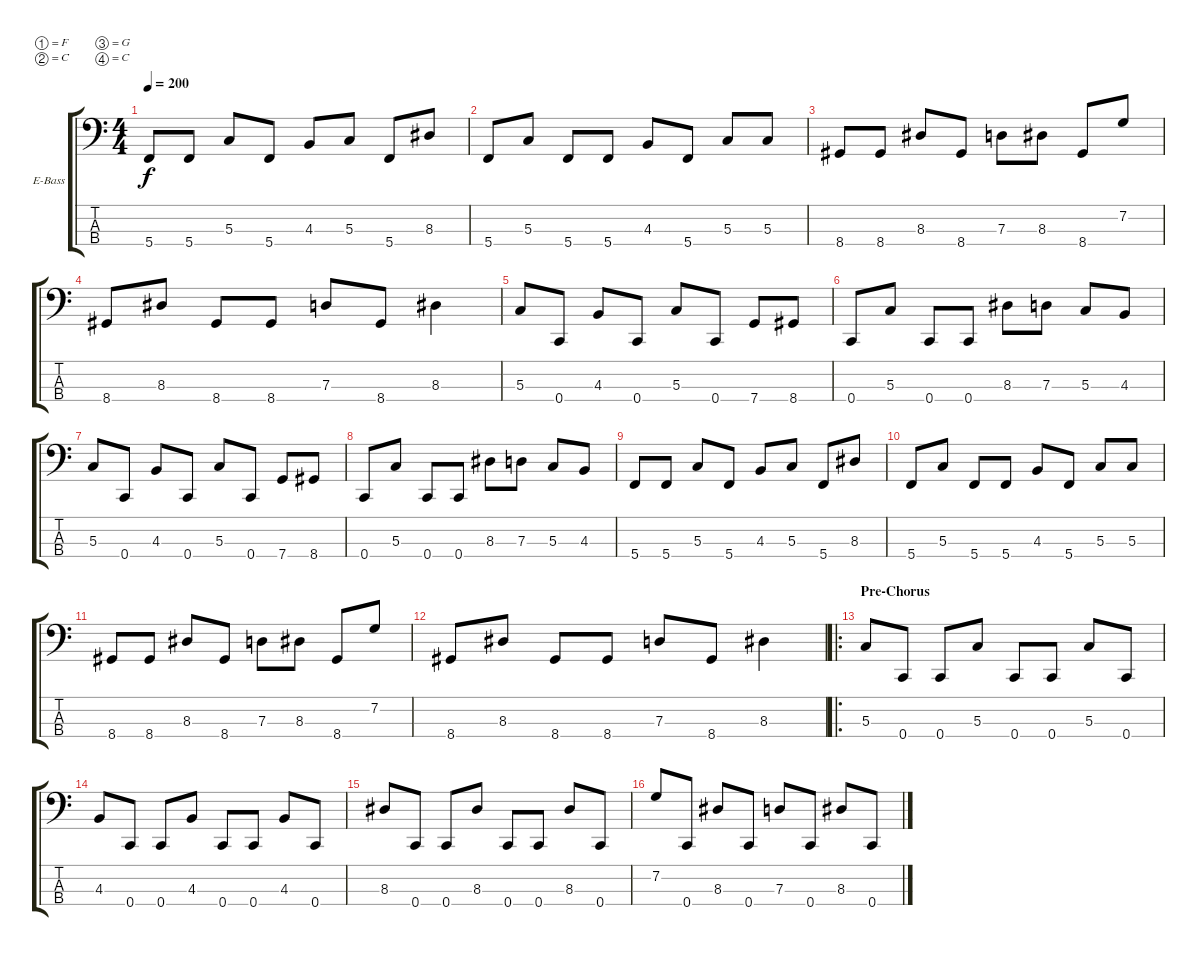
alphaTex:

\defaultSystemsLayout 4
\bracketExtendMode groupsimilarinstruments
\firstSystemTrackNameOrientation horizontal
\otherSystemsTrackNameOrientation horizontal
\track ("Electric Bass" "E-Bass") {instrument electricbassfinger}
\staff {score tabs}
\tuning (F2 C2 G1 C1)
\ts (4 4)
\tempo 200
\clef f4
\ks c
5.4.8{dy f} 5.4.8 5.3.8 5.4.8 4.3.8 5.3.8 5.4.8 8.3.8 |
5.4.8 5.3.8 5.4.8 5.4.8 4.3.8 5.4.8 5.3.8 5.3.8 |
8.4.8 8.4.8 8.3.8 8.4.8 7.3.8 8.3.8 8.4.8 7.2.8 |
8.4.8 8.3.8 8.4.8 8.4.8 7.3.8 8.4.8 8.3.4 |
5.3.8 0.4.8 4.3.8 0.4.8 5.3.8 0.4.8 7.4.8 8.4.8 |
0.4.8 5.3.8 0.4.8 0.4.8 8.3.8 7.3.8 5.3.8 4.3.8 |
5.3.8 0.4.8 4.3.8 0.4.8 5.3.8 0.4.8 7.4.8 8.4.8 |
0.4.8 5.3.8 0.4.8 0.4.8 8.3.8 7.3.8 5.3.8 4.3.8 |
5.4.8 5.4.8 5.3.8 5.4.8 4.3.8 5.3.8 5.4.8 8.3.8 |
5.4.8 5.3.8 5.4.8 5.4.8 4.3.8 5.4.8 5.3.8 5.3.8 |
8.4.8 8.4.8 8.3.8 8.4.8 7.3.8 8.3.8 8.4.8 7.2.8 |
8.4.8 8.3.8 8.4.8 8.4.8 7.3.8 8.4.8 8.3.4 |
\ro
\section ("" "Pre-Chorus")
5.3.8 0.4.8 0.4.8 5.3.8 0.4.8 0.4.8 5.3.8 0.4.8 |
4.3.8 0.4.8 0.4.8 4.3.8 0.4.8 0.4.8 4.3.8 0.4.8 |
8.3.8 0.4.8 0.4.8 8.3.8 0.4.8 0.4.8 8.3.8 0.4.8 |
7.2.8 0.4.8 8.3.8 0.4.8 7.3.8 0.4.8 8.3.8 0.4.8
